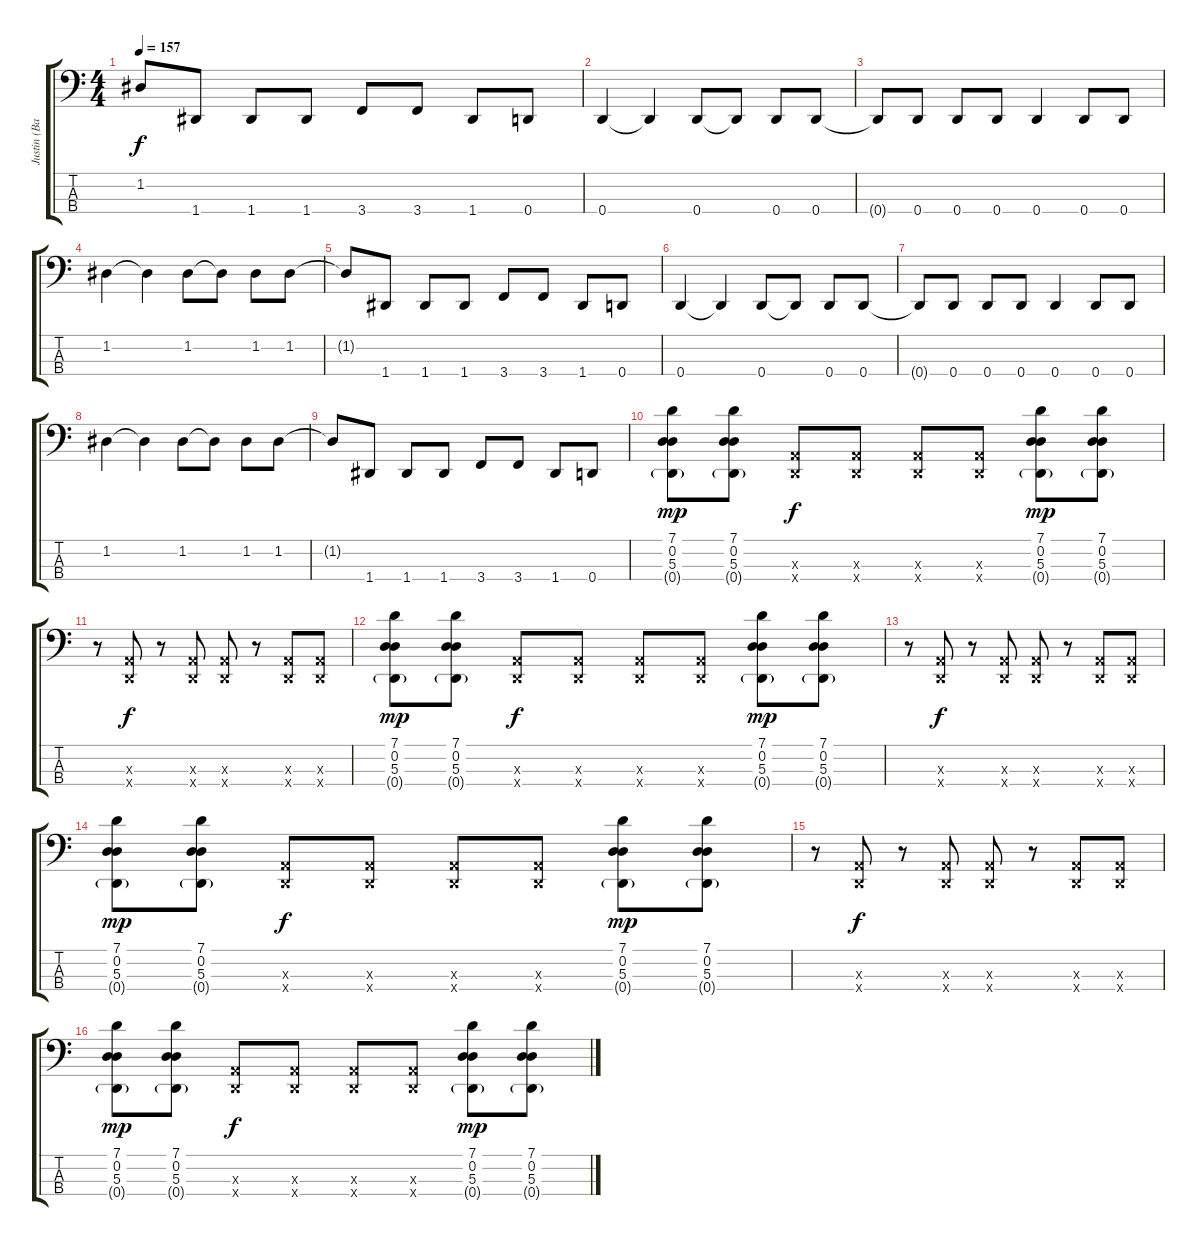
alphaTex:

\track ("Justin (Bass)" "Justin (Ba") {instrument slapbass1}
\staff {score tabs}
\tuning (G2 D2 A1 D1) {hide}
\ts (4 4)
\tempo 157
\clef f4
\ks c
1.2{t}.8{dy f} 1.4.8 1.4.8 1.4.8 3.4.8 3.4.8 1.4.8 0.4.8 |
0.4.4{instrument electricbasspick} 0.4{t}.4 0.4.8 0.4{t}.8 0.4.8 0.4.8 |
0.4{t}.8 0.4.8 0.4.8 0.4.8 0.4.4 0.4.8 0.4.8 |
1.2.4{instrument electricbasspick} 1.2{t}.4 1.2.8 1.2{t}.8 1.2.8 1.2.8 |
1.2{t}.8 1.4.8 1.4.8 1.4.8 3.4.8 3.4.8 1.4.8 0.4.8 |
0.4.4{instrument electricbasspick} 0.4{t}.4 0.4.8 0.4{t}.8 0.4.8 0.4.8 |
0.4{t}.8 0.4.8 0.4.8 0.4.8 0.4.4 0.4.8 0.4.8 |
1.2.4{instrument electricbasspick} 1.2{t}.4 1.2.8 1.2{t}.8 1.2.8 1.2.8 |
1.2{t}.8 1.4.8 1.4.8 1.4.8 3.4.8 3.4.8 1.4.8 0.4.8 |
(7.1 0.2 5.3 0.4{g}).8{dy mp volume 13 instrument slapbass1} (7.1 0.2 5.3 0.4{g}).8 (0.3{x} 0.4{x}).8{dy f} (0.3{x} 0.4{x}).8 (0.3{x} 0.4{x}).8 (0.3{x} 0.4{x}).8 (7.1 0.2 5.3 0.4{g}).8{dy mp} (7.1 0.2 5.3 0.4{g}).8 |
r.8 (0.3{x} 0.4{x}).8{dy f} r.8 (0.3{x} 0.4{x}).8 (0.3{x} 0.4{x}).8 r.8 (0.3{x} 0.4{x}).8 (0.3{x} 0.4{x}).8 |
(7.1 0.2 5.3 0.4{g}).8{dy mp} (7.1 0.2 5.3 0.4{g}).8 (0.3{x} 0.4{x}).8{dy f} (0.3{x} 0.4{x}).8 (0.3{x} 0.4{x}).8 (0.3{x} 0.4{x}).8 (7.1 0.2 5.3 0.4{g}).8{dy mp} (7.1 0.2 5.3 0.4{g}).8 |
r.8 (0.3{x} 0.4{x}).8{dy f} r.8 (0.3{x} 0.4{x}).8 (0.3{x} 0.4{x}).8 r.8 (0.3{x} 0.4{x}).8 (0.3{x} 0.4{x}).8 |
(7.1 0.2 5.3 0.4{g}).8{dy mp} (7.1 0.2 5.3 0.4{g}).8 (0.3{x} 0.4{x}).8{dy f} (0.3{x} 0.4{x}).8 (0.3{x} 0.4{x}).8 (0.3{x} 0.4{x}).8 (7.1 0.2 5.3 0.4{g}).8{dy mp} (7.1 0.2 5.3 0.4{g}).8 |
r.8 (0.3{x} 0.4{x}).8{dy f} r.8 (0.3{x} 0.4{x}).8 (0.3{x} 0.4{x}).8 r.8 (0.3{x} 0.4{x}).8 (0.3{x} 0.4{x}).8 |
(7.1 0.2 5.3 0.4{g}).8{dy mp} (7.1 0.2 5.3 0.4{g}).8 (0.3{x} 0.4{x}).8{dy f} (0.3{x} 0.4{x}).8 (0.3{x} 0.4{x}).8 (0.3{x} 0.4{x}).8 (7.1 0.2 5.3 0.4{g}).8{dy mp} (7.1 0.2 5.3 0.4{g}).8
